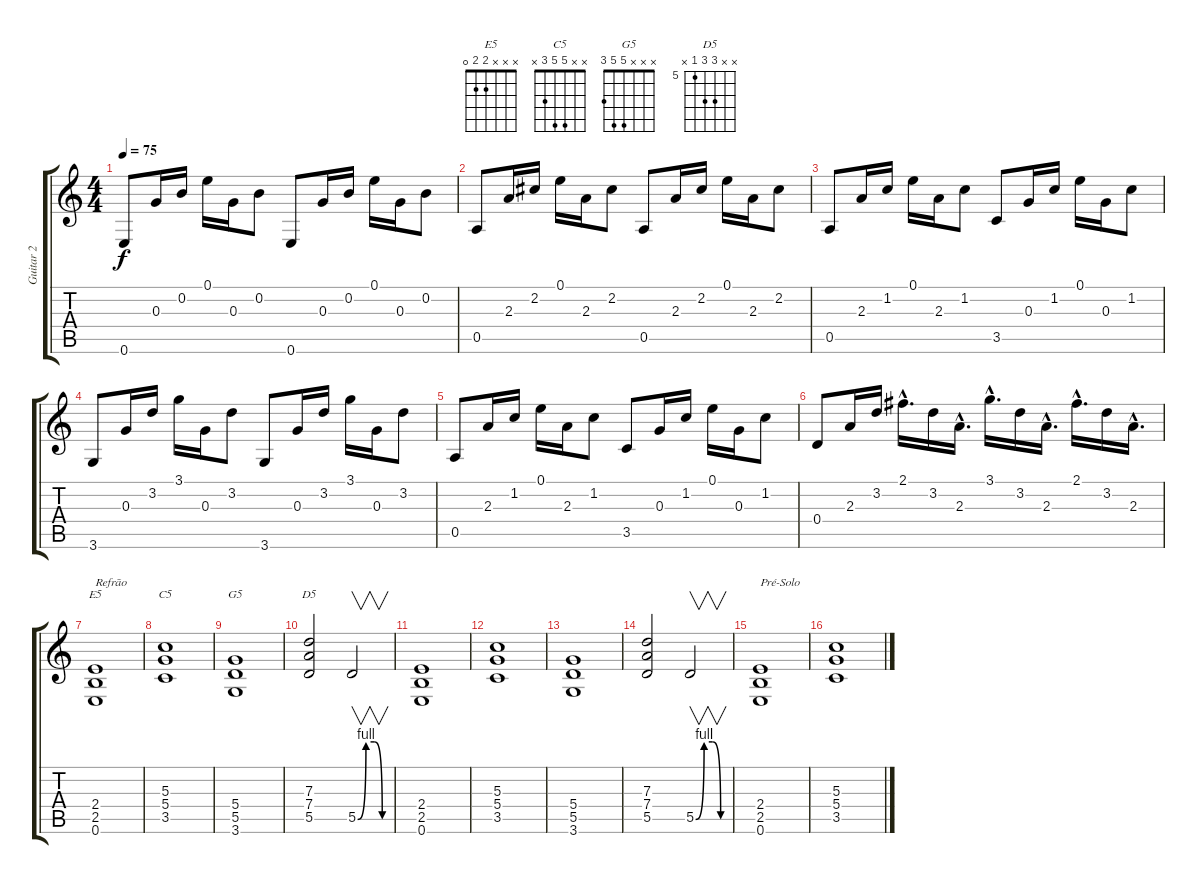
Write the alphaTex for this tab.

\track ("Guitar 2" "Guitar 2") {instrument distortionguitar}
\staff {score tabs}
\tuning (E4 B3 G3 D3 A2 E2) {hide}
\chord ("E5" x x x 2 2 0)
\chord ("C5" x x 5 5 3 x)
\chord ("G5" x x x 5 5 3)
\chord ("D5" x x 7 7 5 x) {firstfret 5}
\ts (4 4)
\tempo 75
\clef g2
\ks c
0.6.8{dy f} 0.3.16 0.2.16 0.1.16 0.3.16 0.2.8 0.6.8 0.3.16 0.2.16 0.1.16 0.3.16 0.2.8 |
0.5.8 2.3.16 2.2.16 0.1.16 2.3.16 2.2.8 0.5.8 2.3.16 2.2.16 0.1.16 2.3.16 2.2.8 |
0.5.8 2.3.16 1.2.16 0.1.16 2.3.16 1.2.8 3.5.8 0.3.16 1.2.16 0.1.16 0.3.16 1.2.8 |
3.6.8 0.3.16 3.2.16 3.1.16 0.3.16 3.2.8 3.6.8 0.3.16 3.2.16 3.1.16 0.3.16 3.2.8 |
0.5.8 2.3.16 1.2.16 0.1.16 2.3.16 1.2.8 3.5.8 0.3.16 1.2.16 0.1.16 0.3.16 1.2.8 |
0.4.8 2.3.16 3.2.16 2.1{hac}.16{d} 3.2.16 2.3{hac}.16{d} 3.1{hac}.16{d} 3.2.16 2.3{hac}.16{d} 2.1{hac}.16{d} 3.2.16 2.3{hac}.16{d} |
(2.4 2.5 0.6).1{ch "E5" txt "Refrão"} |
(5.3 5.4 3.5).1{ch "C5"} |
(5.4 5.5 3.6).1{ch "G5"} |
(7.3 7.4 5.5).2{ch "D5"} 5.5{be (custom 0 0 15 4 30 4 45 0 60 0)}.2{v} |
(2.4 2.5 0.6).1 |
(5.3 5.4 3.5).1 |
(5.4 5.5 3.6).1 |
(7.3 7.4 5.5).2 5.5{be (custom 0 0 15 4 30 4 45 0 60 0)}.2{v} |
(2.4 2.5 0.6).1{txt "Pré-Solo"} |
(5.3 5.4 3.5).1
